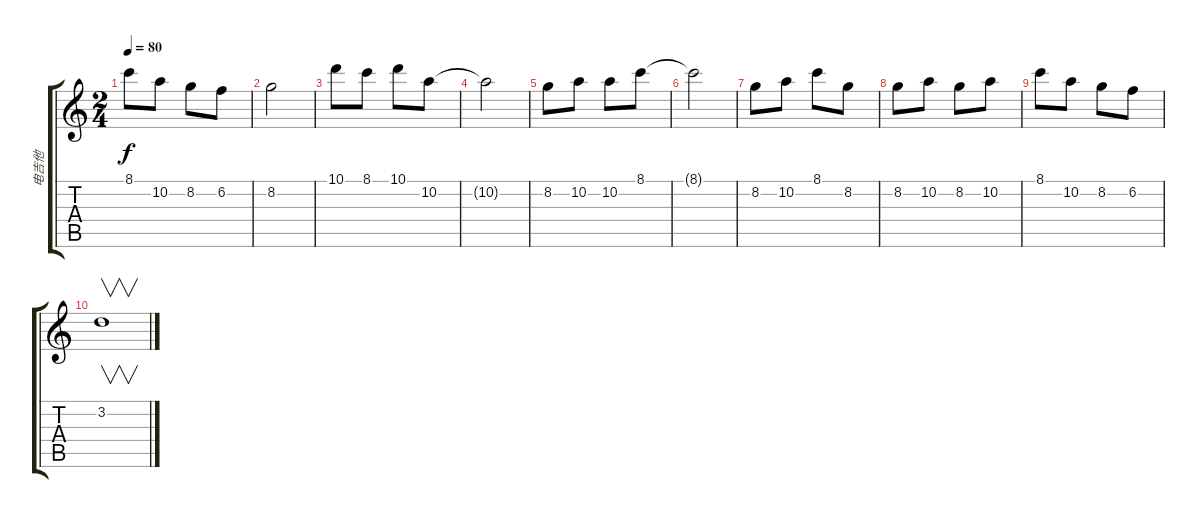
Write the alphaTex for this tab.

\track ("电吉他" "电吉他") {instrument overdrivenguitar}
\staff {score tabs}
\tuning (E4 B3 G3 D3 A2 E2) {hide}
\ts (2 4)
\tempo 80
\clef g2
\ks c
8.1.8{dy f} 10.2.8 8.2.8 6.2.8 |
8.2.2 |
10.1.8 8.1.8 10.1.8 10.2.8 |
10.2{t}.2 |
8.2.8 10.2.8 10.2.8 8.1.8 |
8.1{t}.2 |
8.2.8 10.2.8 8.1.8 8.2.8 |
8.2.8 10.2.8 8.2.8 10.2.8 |
8.1.8 10.2.8 8.2.8 6.2.8 |
3.2.1{v}
